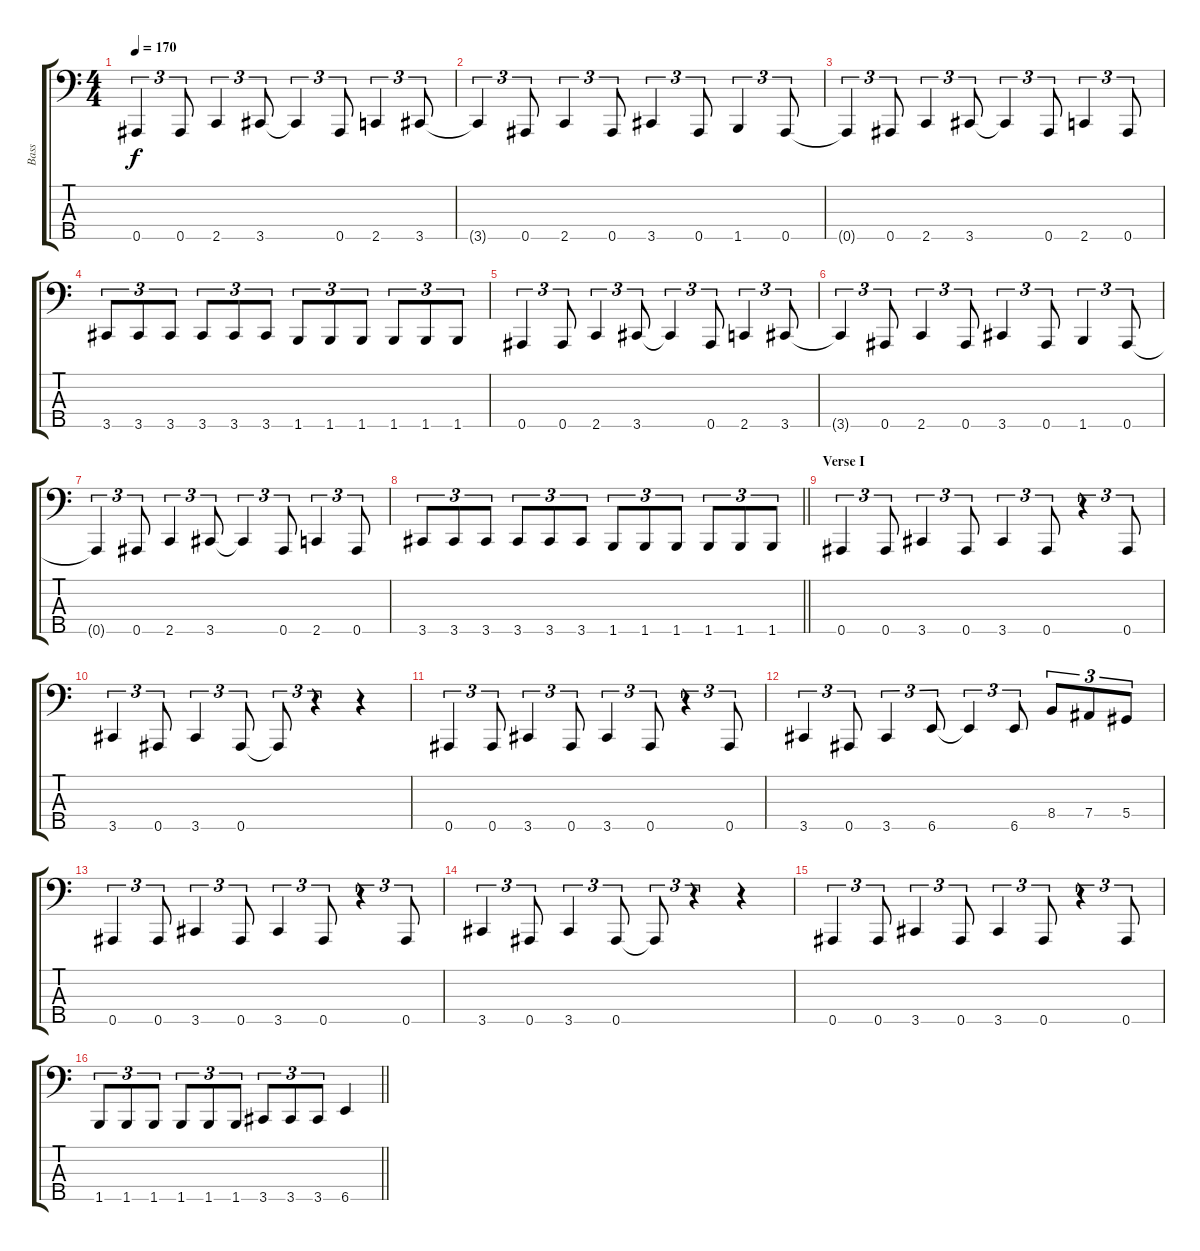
\track ("Bass" "Bass") {instrument electricbasspick}
\staff {score tabs}
\tuning (Gb2 Db2 Ab1 Eb1 Bb0) {hide}
\ts (4 4)
\tempo 170
\clef f4
\ks c
0.5.4{tu (3 2) dy f} 0.5.8{tu (3 2)} 2.5.4{tu (3 2)} 3.5.8{tu (3 2)} 3.5{t}.4{tu (3 2)} 0.5.8{tu (3 2)} 2.5.4{tu (3 2)} 3.5.8{tu (3 2)} |
3.5{t}.4{tu (3 2)} 0.5.8{tu (3 2)} 2.5.4{tu (3 2)} 0.5.8{tu (3 2)} 3.5.4{tu (3 2)} 0.5.8{tu (3 2)} 1.5.4{tu (3 2)} 0.5.8{tu (3 2)} |
0.5{t}.4{tu (3 2)} 0.5.8{tu (3 2)} 2.5.4{tu (3 2)} 3.5.8{tu (3 2)} 3.5{t}.4{tu (3 2)} 0.5.8{tu (3 2)} 2.5.4{tu (3 2)} 0.5.8{tu (3 2)} |
3.5.8{tu (3 2)} 3.5.8{tu (3 2)} 3.5.8{tu (3 2)} 3.5.8{tu (3 2)} 3.5.8{tu (3 2)} 3.5.8{tu (3 2)} 1.5.8{tu (3 2)} 1.5.8{tu (3 2)} 1.5.8{tu (3 2)} 1.5.8{tu (3 2)} 1.5.8{tu (3 2)} 1.5.8{tu (3 2)} |
0.5.4{tu (3 2)} 0.5.8{tu (3 2)} 2.5.4{tu (3 2)} 3.5.8{tu (3 2)} 3.5{t}.4{tu (3 2)} 0.5.8{tu (3 2)} 2.5.4{tu (3 2)} 3.5.8{tu (3 2)} |
3.5{t}.4{tu (3 2)} 0.5.8{tu (3 2)} 2.5.4{tu (3 2)} 0.5.8{tu (3 2)} 3.5.4{tu (3 2)} 0.5.8{tu (3 2)} 1.5.4{tu (3 2)} 0.5.8{tu (3 2)} |
0.5{t}.4{tu (3 2)} 0.5.8{tu (3 2)} 2.5.4{tu (3 2)} 3.5.8{tu (3 2)} 3.5{t}.4{tu (3 2)} 0.5.8{tu (3 2)} 2.5.4{tu (3 2)} 0.5.8{tu (3 2)} |
\barLineRight lightlight
3.5.8{tu (3 2)} 3.5.8{tu (3 2)} 3.5.8{tu (3 2)} 3.5.8{tu (3 2)} 3.5.8{tu (3 2)} 3.5.8{tu (3 2)} 1.5.8{tu (3 2)} 1.5.8{tu (3 2)} 1.5.8{tu (3 2)} 1.5.8{tu (3 2)} 1.5.8{tu (3 2)} 1.5.8{tu (3 2)} |
\section ("" "Verse I")
0.5.4{tu (3 2)} 0.5.8{tu (3 2)} 3.5.4{tu (3 2)} 0.5.8{tu (3 2)} 3.5.4{tu (3 2)} 0.5.8{tu (3 2)} r.4{tu (3 2)} 0.5.8{tu (3 2)} |
3.5.4{tu (3 2)} 0.5.8{tu (3 2)} 3.5.4{tu (3 2)} 0.5.8{tu (3 2)} 0.5{t}.8{tu (3 2)} r.4{tu (3 2)} r.4 |
0.5.4{tu (3 2)} 0.5.8{tu (3 2)} 3.5.4{tu (3 2)} 0.5.8{tu (3 2)} 3.5.4{tu (3 2)} 0.5.8{tu (3 2)} r.4{tu (3 2)} 0.5.8{tu (3 2)} |
3.5.4{tu (3 2)} 0.5.8{tu (3 2)} 3.5.4{tu (3 2)} 6.5.8{tu (3 2)} 6.5{t}.4{tu (3 2)} 6.5.8{tu (3 2)} 8.4.8{tu (3 2)} 7.4.8{tu (3 2)} 5.4.8{tu (3 2)} |
0.5.4{tu (3 2)} 0.5.8{tu (3 2)} 3.5.4{tu (3 2)} 0.5.8{tu (3 2)} 3.5.4{tu (3 2)} 0.5.8{tu (3 2)} r.4{tu (3 2)} 0.5.8{tu (3 2)} |
3.5.4{tu (3 2)} 0.5.8{tu (3 2)} 3.5.4{tu (3 2)} 0.5.8{tu (3 2)} 0.5{t}.8{tu (3 2)} r.4{tu (3 2)} r.4 |
0.5.4{tu (3 2)} 0.5.8{tu (3 2)} 3.5.4{tu (3 2)} 0.5.8{tu (3 2)} 3.5.4{tu (3 2)} 0.5.8{tu (3 2)} r.4{tu (3 2)} 0.5.8{tu (3 2)} |
\barLineRight lightlight
1.5.8{tu (3 2)} 1.5.8{tu (3 2)} 1.5.8{tu (3 2)} 1.5.8{tu (3 2)} 1.5.8{tu (3 2)} 1.5.8{tu (3 2)} 3.5.8{tu (3 2)} 3.5.8{tu (3 2)} 3.5.8{tu (3 2)} 6.5.4
